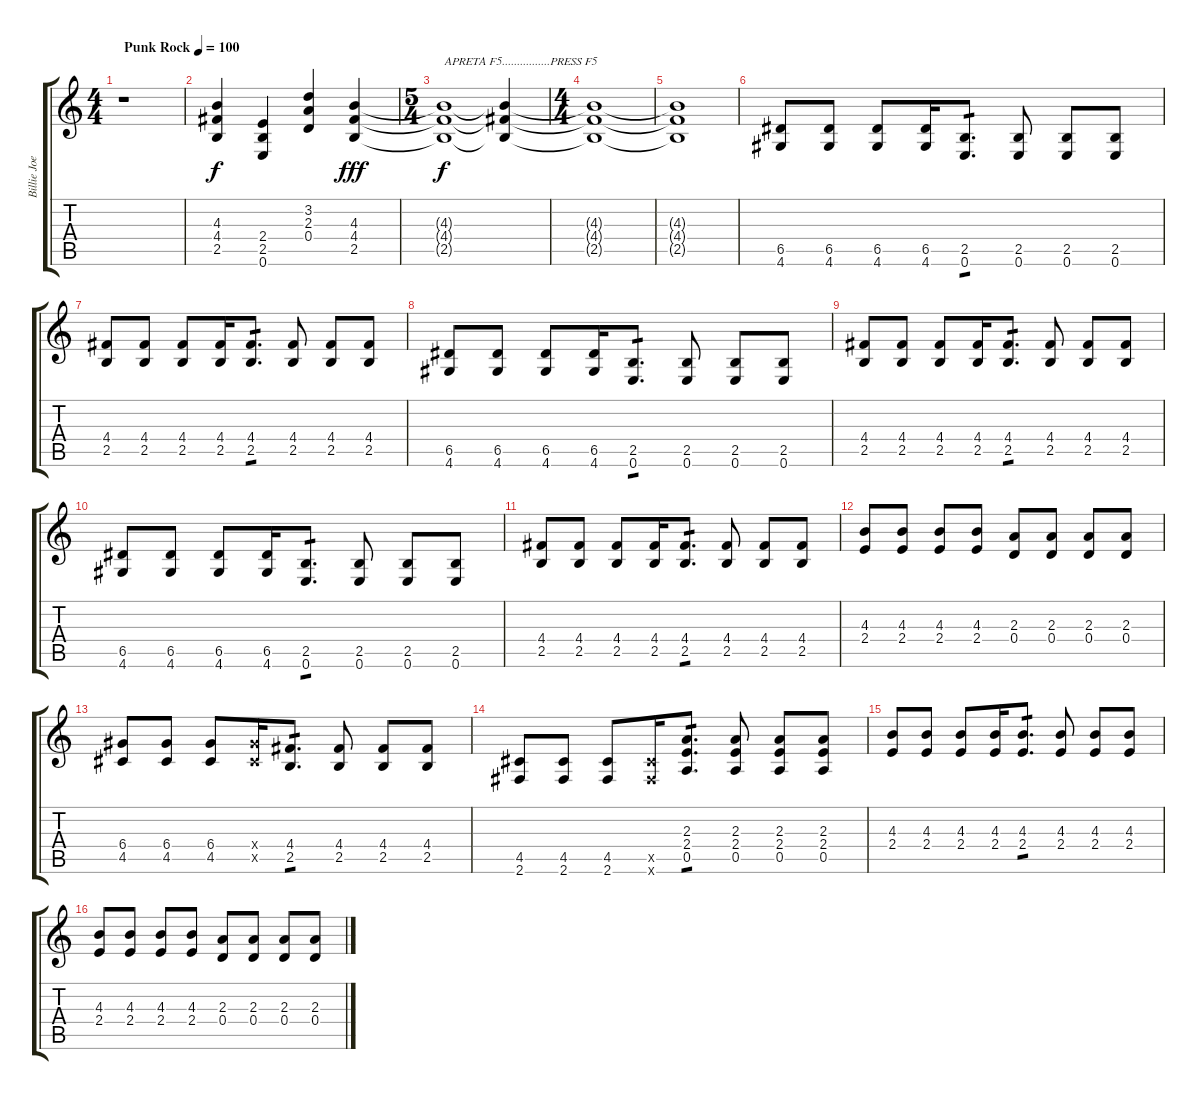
\track ("Billie Joe" "Billie Joe") {instrument overdrivenguitar}
\staff {score tabs}
\tuning (E4 B3 G3 D3 A2 E2) {hide}
\ts (4 4)
\tempo (100 "Punk Rock")
\clef g2
\ks c
r.1{txt "" dy f instrument overdrivenguitar} |
(4.3 4.4 2.5).4 (2.4 2.5 0.6).4 (3.2 2.3 0.4).4 (4.3 4.4 2.5).4{dy fff} |
\ts (5 4)
(4.3{t} 4.4{t} 2.5{t}).1{txt "APRETA F5................PRESS F5" dy f} (4.3{t} 4.4{t} 2.5{t}).4 |
\ts (4 4)
(4.3{t} 4.4{t} 2.5{t}).1 |
(4.3{t} 4.4{t} 2.5{t}).1 |
(6.5 4.6).8 (6.5 4.6).8 (6.5 4.6).8 (6.5 4.6).16 (2.5 0.6).8{d tp 1} (2.5 0.6).8 (2.5 0.6).8 (2.5 0.6).8 |
(4.4 2.5).8 (4.4 2.5).8 (4.4 2.5).8 (4.4 2.5).16 (4.4 2.5).8{d tp 1} (4.4 2.5).8 (4.4 2.5).8 (4.4 2.5).8 |
(6.5 4.6).8 (6.5 4.6).8 (6.5 4.6).8 (6.5 4.6).16 (2.5 0.6).8{d tp 1} (2.5 0.6).8 (2.5 0.6).8 (2.5 0.6).8 |
(4.4 2.5).8 (4.4 2.5).8 (4.4 2.5).8 (4.4 2.5).16 (4.4 2.5).8{d tp 1} (4.4 2.5).8 (4.4 2.5).8 (4.4 2.5).8 |
(6.5 4.6).8 (6.5 4.6).8 (6.5 4.6).8 (6.5 4.6).16 (2.5 0.6).8{d tp 1} (2.5 0.6).8 (2.5 0.6).8 (2.5 0.6).8 |
(4.4 2.5).8 (4.4 2.5).8 (4.4 2.5).8 (4.4 2.5).16 (4.4 2.5).8{d tp 1} (4.4 2.5).8 (4.4 2.5).8 (4.4 2.5).8 |
(4.3 2.4).8 (4.3 2.4).8 (4.3 2.4).8 (4.3 2.4).8 (2.3 0.4).8 (2.3 0.4).8 (2.3 0.4).8 (2.3 0.4).8 |
(6.4 4.5).8 (6.4 4.5).8 (6.4 4.5).8 (6.4{x} 4.5{x}).16 (4.4 2.5).8{d tp 1} (4.4 2.5).8 (4.4 2.5).8 (4.4 2.5).8 |
(4.5 2.6).8 (4.5 2.6).8 (4.5 2.6).8 (4.5{x} 2.6{x}).16 (2.3 2.4 0.5).8{d tp 1} (2.3 2.4 0.5).8 (2.3 2.4 0.5).8 (2.3 2.4 0.5).8 |
(4.3 2.4).8 (4.3 2.4).8 (4.3 2.4).8 (4.3 2.4).16 (4.3 2.4).8{d tp 1} (4.3 2.4).8 (4.3 2.4).8 (4.3 2.4).8 |
(4.3 2.4).8 (4.3 2.4).8 (4.3 2.4).8 (4.3 2.4).8 (2.3 0.4).8 (2.3 0.4).8 (2.3 0.4).8 (2.3 0.4).8
